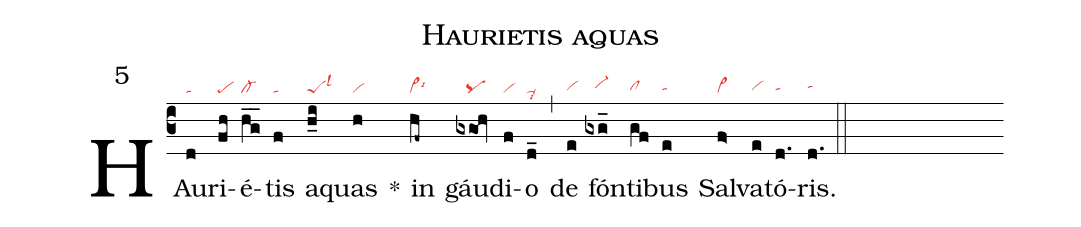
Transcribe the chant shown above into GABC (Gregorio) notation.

name: Haurietis aquas;
mode: 5;
nabc-lines: 1;
%%
(c3)
HAu(d|ta)ri(fh|pe)é(hg__|cl-)tis(f|ta) a(h_i|peSlsl3)quas(h|vi) *()
in(hf~|vi>lsi6) gáu(gxgOh|///pq)di(f|vi)o(d_|ta-lsi8) (,)
de(e|vihg) fón(gxg_|///vi-hh)ti(gf|clhg)bus(e|tahg) Sal(f>|vi>)va(e|vihg)tó(d.|tahg)ris.(d.|tahh) (::)
